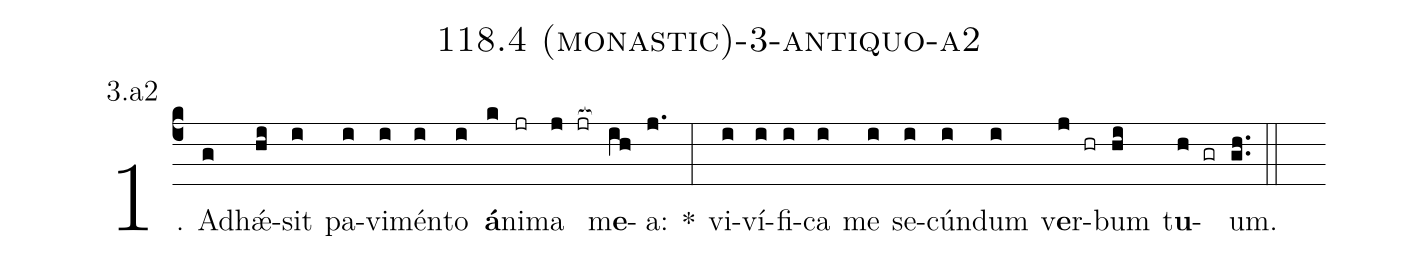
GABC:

name: 118.4 (monastic)-3-antiquo-a2;
annotation: 3.a2;
%%
(c4)1. Ad(g)hǽ(hi)sit(i) pa(i)vi(i)mén(i)to(i) <b>á</b>(k)ni(jr)ma(j jr[ocb:1{]) m<b>e</b>(ih[ocb:0}])a:(j.) *(:) vi(i)ví(i)fi(i)ca(i) me(i) se(i)cún(i)dum(i) v<b>e</b>r(j hr)bum(hi) t<b>u</b>(h gr)um.(gh..) (::)
